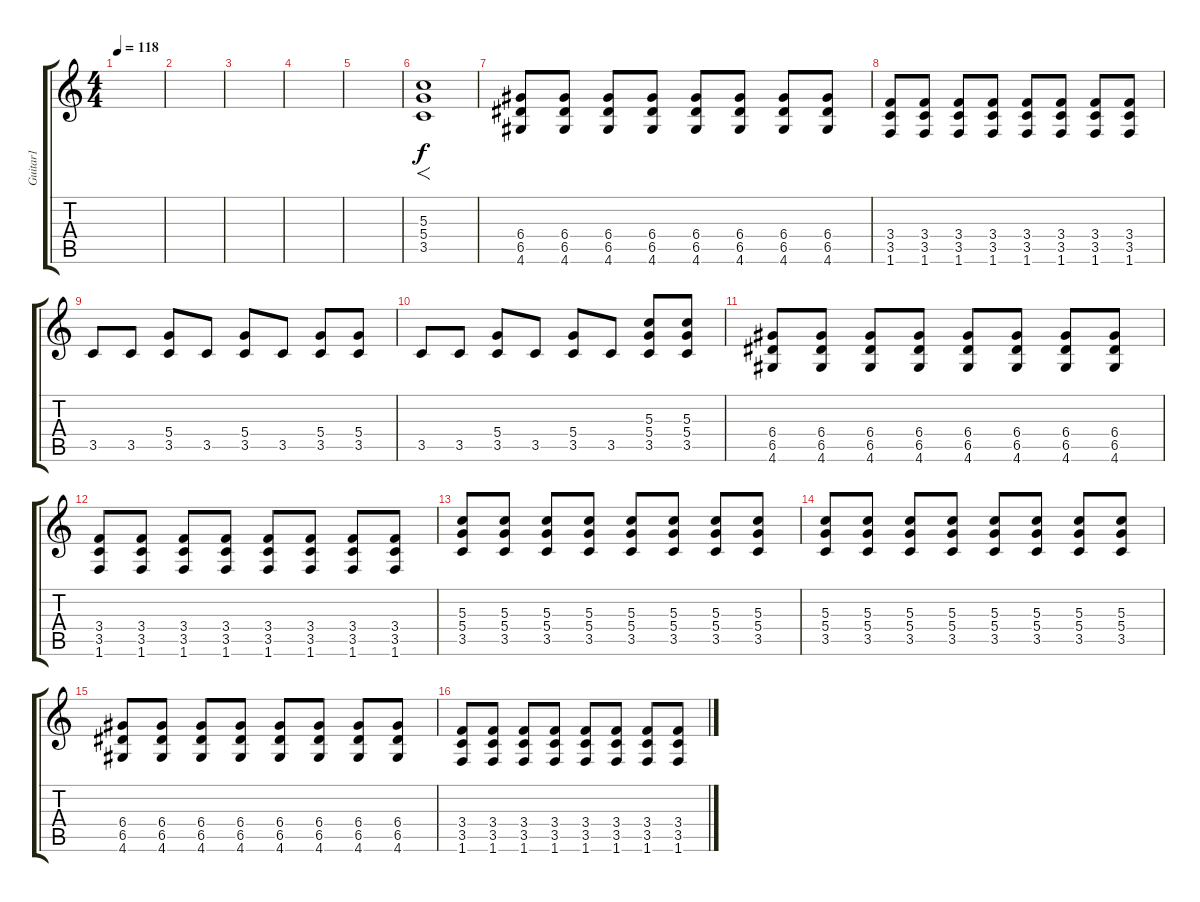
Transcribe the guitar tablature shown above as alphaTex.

\track ("Guitar1" "Guitar1") {instrument overdrivenguitar}
\staff {score tabs}
\tuning (E4 B3 G3 D3 A2 E2) {hide}
\ts (4 4)
\tempo 118
\clef g2
\ks c
|
|
|
|
|
(5.3 5.4 3.5).1{f} |
(6.4 6.5 4.6).8 (6.4 6.5 4.6).8 (6.4 6.5 4.6).8 (6.4 6.5 4.6).8 (6.4 6.5 4.6).8 (6.4 6.5 4.6).8 (6.4 6.5 4.6).8 (6.4 6.5 4.6).8 |
(3.4 3.5 1.6).8 (3.4 3.5 1.6).8 (3.4 3.5 1.6).8 (3.4 3.5 1.6).8 (3.4 3.5 1.6).8 (3.4 3.5 1.6).8 (3.4 3.5 1.6).8 (3.4 3.5 1.6).8 |
3.5.8 3.5.8 (5.4 3.5).8 3.5.8 (5.4 3.5).8 3.5.8 (5.4 3.5).8 (5.4 3.5).8 |
3.5.8 3.5.8 (5.4 3.5).8 3.5.8 (5.4 3.5).8 3.5.8 (5.3 5.4 3.5).8 (5.3 5.4 3.5).8 |
(6.4 6.5 4.6).8 (6.4 6.5 4.6).8 (6.4 6.5 4.6).8 (6.4 6.5 4.6).8 (6.4 6.5 4.6).8 (6.4 6.5 4.6).8 (6.4 6.5 4.6).8 (6.4 6.5 4.6).8 |
(3.4 3.5 1.6).8 (3.4 3.5 1.6).8 (3.4 3.5 1.6).8 (3.4 3.5 1.6).8 (3.4 3.5 1.6).8 (3.4 3.5 1.6).8 (3.4 3.5 1.6).8 (3.4 3.5 1.6).8 |
(5.3 5.4 3.5).8 (5.3 5.4 3.5).8 (5.3 5.4 3.5).8 (5.3 5.4 3.5).8 (5.3 5.4 3.5).8 (5.3 5.4 3.5).8 (5.3 5.4 3.5).8 (5.3 5.4 3.5).8 |
(5.3 5.4 3.5).8 (5.3 5.4 3.5).8 (5.3 5.4 3.5).8 (5.3 5.4 3.5).8 (5.3 5.4 3.5).8 (5.3 5.4 3.5).8 (5.3 5.4 3.5).8 (5.3 5.4 3.5).8 |
(6.4 6.5 4.6).8 (6.4 6.5 4.6).8 (6.4 6.5 4.6).8 (6.4 6.5 4.6).8 (6.4 6.5 4.6).8 (6.4 6.5 4.6).8 (6.4 6.5 4.6).8 (6.4 6.5 4.6).8 |
(3.4 3.5 1.6).8 (3.4 3.5 1.6).8 (3.4 3.5 1.6).8 (3.4 3.5 1.6).8 (3.4 3.5 1.6).8 (3.4 3.5 1.6).8 (3.4 3.5 1.6).8 (3.4 3.5 1.6).8
